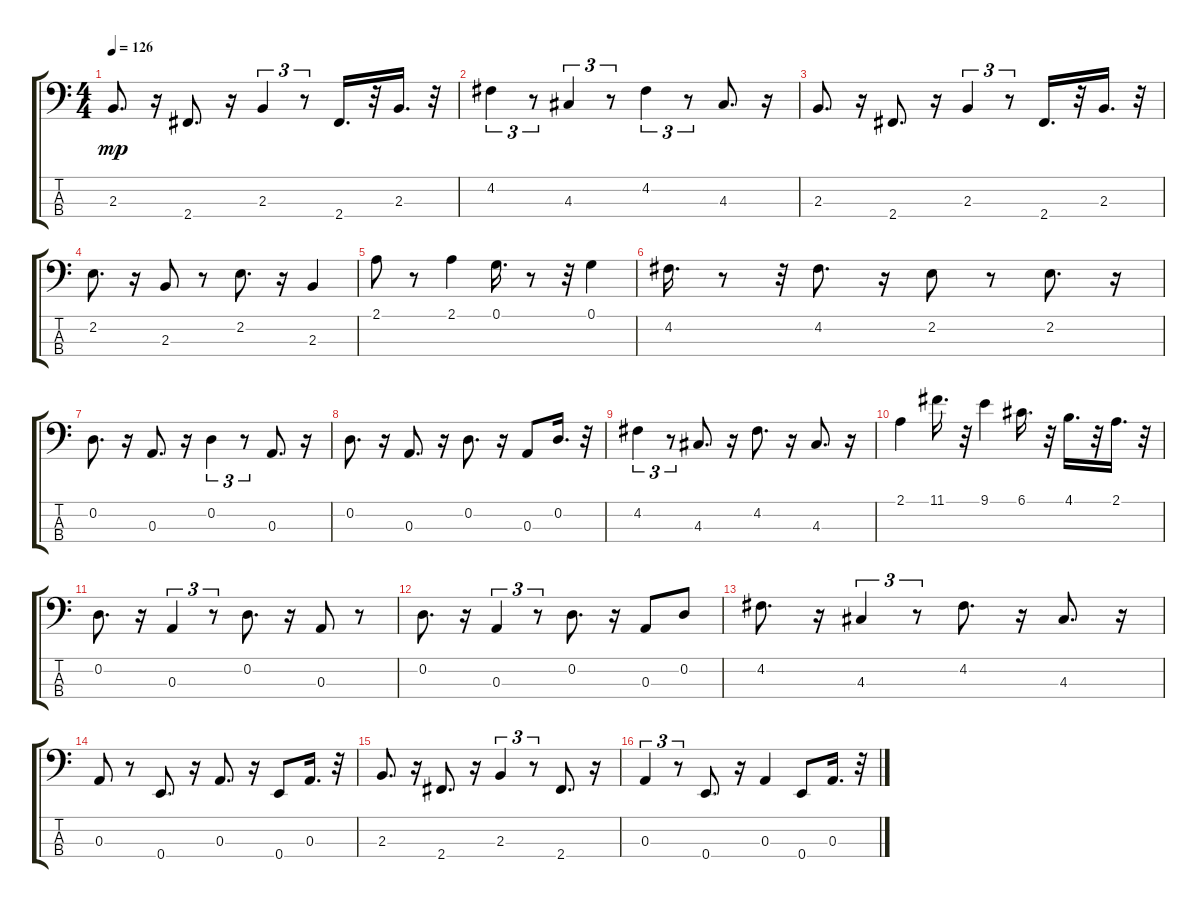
\track "" {instrument electricbassfinger}
\staff {score tabs}
\tuning (G2 D2 A1 E1) {hide}
\ts (4 4)
\tempo 126
\clef f4
\ks c
2.3.8{d dy mp} r.16 2.4.8{d} r.16 2.3.4{tu (3 2)} r.8{tu (3 2)} 2.4.16{d} r.32 2.3.16{d} r.32 |
4.2.4{tu (3 2)} r.8{tu (3 2)} 4.3.4{tu (3 2)} r.8{tu (3 2)} 4.2.4{tu (3 2)} r.8{tu (3 2)} 4.3.8{d} r.16 |
2.3.8{d} r.16 2.4.8{d} r.16 2.3.4{tu (3 2)} r.8{tu (3 2)} 2.4.16{d} r.32 2.3.16{d} r.32 |
2.2.8{d} r.16 2.3.8 r.8 2.2.8{d} r.16 2.3.4 |
2.1.8 r.8 2.1.4 0.1.16{d} r.8 r.32 0.1.4 |
4.2.16{d} r.8 r.32 4.2.8{d} r.16 2.2.8 r.8 2.2.8{d} r.16 |
0.2.8{d} r.16 0.3.8{d} r.16 0.2.4{tu (3 2)} r.8{tu (3 2)} 0.3.8{d} r.16 |
0.2.8{d} r.16 0.3.8{d} r.16 0.2.8{d} r.16 0.3.8 0.2.16{d} r.32 |
4.2.4{tu (3 2)} r.8{tu (3 2)} 4.3.8{d} r.16 4.2.8{d} r.16 4.3.8{d} r.16 |
2.1.4 11.1.16{d} r.32 9.1.4 6.1.16{d} r.32 4.1.16{d} r.32 2.1.16{d} r.32 |
0.2.8{d} r.16 0.3.4{tu (3 2)} r.8{tu (3 2)} 0.2.8{d} r.16 0.3.8 r.8 |
0.2.8{d} r.16 0.3.4{tu (3 2)} r.8{tu (3 2)} 0.2.8{d} r.16 0.3.8 0.2.8 |
4.2.8{d} r.16 4.3.4{tu (3 2)} r.8{tu (3 2)} 4.2.8{d} r.16 4.3.8{d} r.16 |
0.3.8 r.8 0.4.8{d} r.16 0.3.8{d} r.16 0.4.8 0.3.16{d} r.32 |
2.3.8{d} r.16 2.4.8{d} r.16 2.3.4{tu (3 2)} r.8{tu (3 2)} 2.4.8{d} r.16 |
0.3.4{tu (3 2)} r.8{tu (3 2)} 0.4.8{d} r.16 0.3.4 0.4.8 0.3.16{d} r.32
